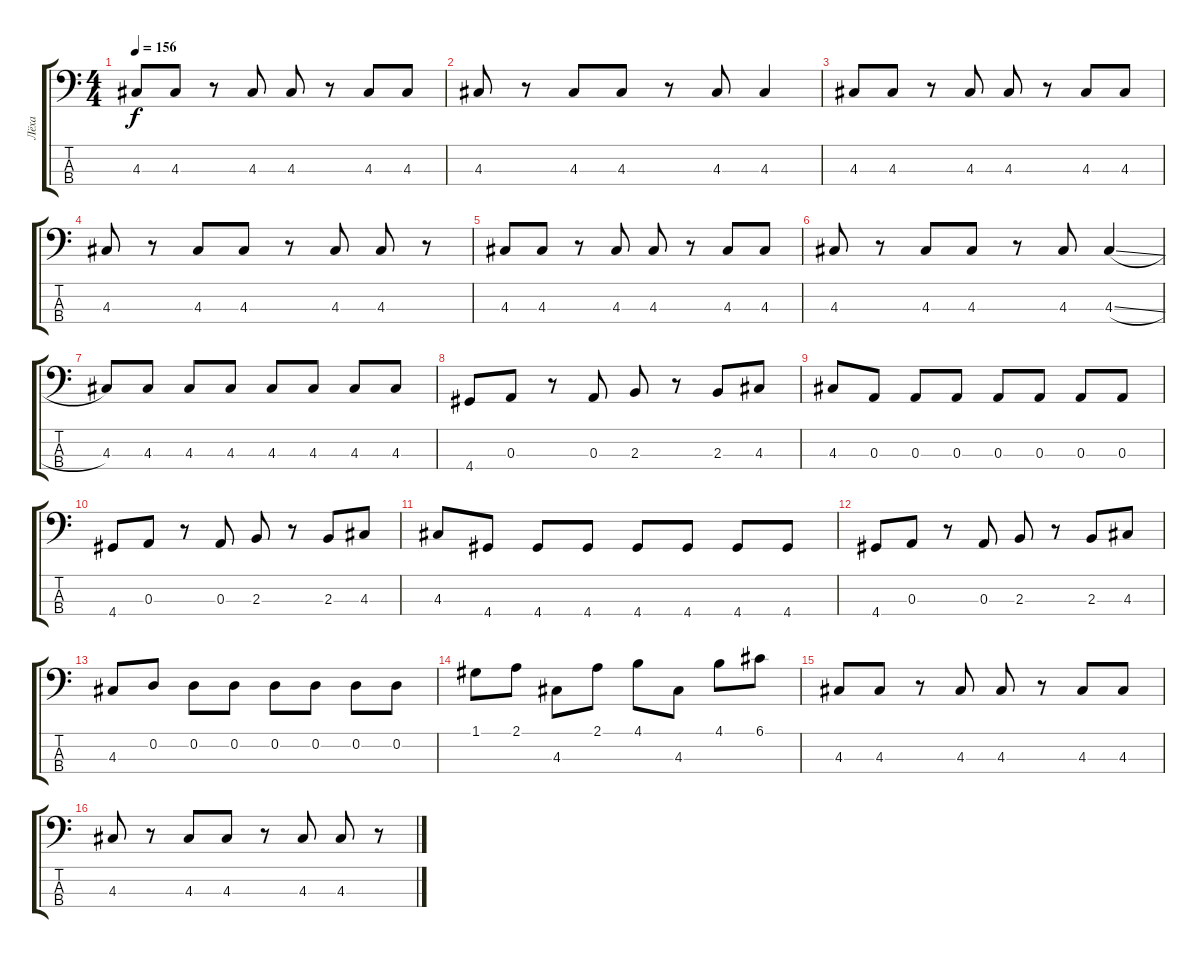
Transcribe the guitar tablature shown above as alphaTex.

\track ("Лёха" "Лёха") {instrument electricbassfinger}
\staff {score tabs}
\tuning (G2 D2 A1 E1) {hide}
\ts (4 4)
\tempo 156
\clef f4
\ks c
4.3.8{dy f} 4.3.8 r.8 4.3.8 4.3.8 r.8 4.3.8 4.3.8 |
4.3.8 r.8 4.3.8 4.3.8 r.8 4.3.8 4.3.4 |
4.3.8 4.3.8 r.8 4.3.8 4.3.8 r.8 4.3.8 4.3.8 |
4.3.8 r.8 4.3.8 4.3.8 r.8 4.3.8 4.3.8 r.8 |
4.3.8 4.3.8 r.8 4.3.8 4.3.8 r.8 4.3.8 4.3.8 |
4.3.8 r.8 4.3.8 4.3.8 r.8 4.3.8 4.3{sl}.4 |
4.3.8 4.3.8 4.3.8 4.3.8 4.3.8 4.3.8 4.3.8 4.3.8 |
4.4.8 0.3.8 r.8 0.3.8 2.3.8 r.8 2.3.8 4.3.8 |
4.3.8 0.3.8 0.3.8 0.3.8 0.3.8 0.3.8 0.3.8 0.3.8 |
4.4.8 0.3.8 r.8 0.3.8 2.3.8 r.8 2.3.8 4.3.8 |
4.3.8 4.4.8 4.4.8 4.4.8 4.4.8 4.4.8 4.4.8 4.4.8 |
4.4.8 0.3.8 r.8 0.3.8 2.3.8 r.8 2.3.8 4.3.8 |
4.3.8 0.2.8 0.2.8 0.2.8 0.2.8 0.2.8 0.2.8 0.2.8 |
1.1.8 2.1.8 4.3.8 2.1.8 4.1.8 4.3.8 4.1.8 6.1.8 |
4.3.8 4.3.8 r.8 4.3.8 4.3.8 r.8 4.3.8 4.3.8 |
4.3.8 r.8 4.3.8 4.3.8 r.8 4.3.8 4.3.8 r.8
